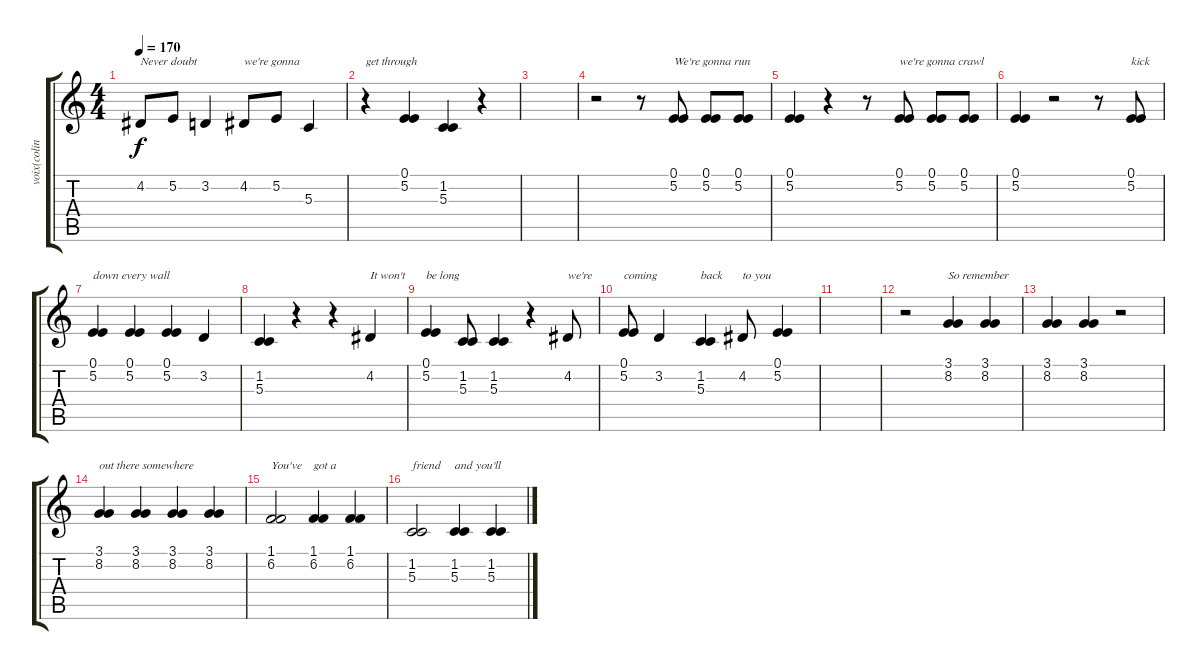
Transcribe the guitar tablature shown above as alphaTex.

\track ("voix(colin)" "voix(colin") {instrument oboe}
\staff {score tabs}
\tuning (E4 B3 G3 D3 A2 E2) {hide}
\ts (4 4)
\tempo 170
\clef g2
\ks c
4.2.8{txt "Never doubt " dy f} 5.2.8 3.2.4 4.2.8{txt "we're gonna "} 5.2.8 5.3.4 |
r.4{txt "get through"} (0.1 5.2).4 (1.2 5.3).4 r.4 |
|
r.2 r.8 (0.1 5.2).8{txt "We're gonna run"} (0.1 5.2).8 (0.1 5.2).8 |
(0.1 5.2).4 r.4 r.8 (0.1 5.2).8{txt "we're gonna crawl"} (0.1 5.2).8 (0.1 5.2).8 |
(0.1 5.2).4 r.2 r.8 (0.1 5.2).8{txt "kick"} |
(0.1 5.2).4{txt "down every wall"} (0.1 5.2).4 (0.1 5.2).4 3.2.4 |
(1.2 5.3).4 r.4 r.4 4.2.4{txt "It won't "} |
(0.1 5.2).4{txt "be long "} (1.2 5.3).8 (1.2 5.3).4 r.4 4.2.8{txt "we're"} |
(0.1 5.2).8{txt "coming "} 3.2.4 (1.2 5.3).4{txt "back "} 4.2.8{txt "to you"} (0.1 5.2).4 |
|
r.2 (3.1 8.2).4{txt "So remember"} (3.1 8.2).4 |
(3.1 8.2).4 (3.1 8.2).4 r.2 |
(3.1 8.2).4{txt "out there somewhere"} (3.1 8.2).4 (3.1 8.2).4 (3.1 8.2).4 |
(1.1 6.2).2{txt "You've "} (1.1 6.2).4{txt "got a"} (1.1 6.2).4 |
(1.2 5.3).2{txt "friend"} (1.2 5.3).4{txt "and you'll "} (1.2 5.3).4
